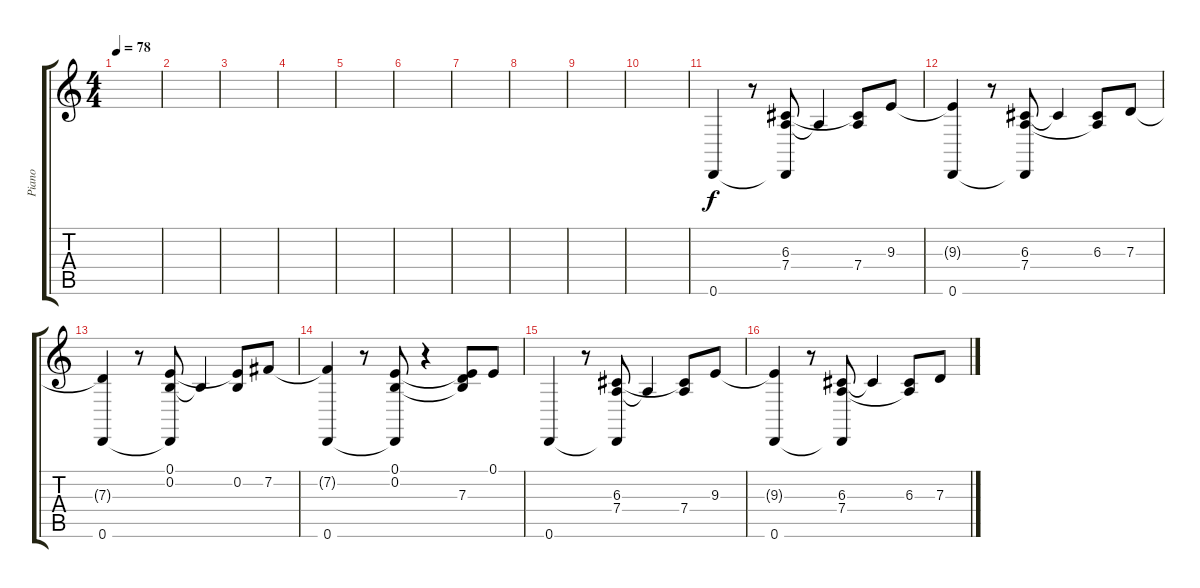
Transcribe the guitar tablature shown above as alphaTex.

\track ("Piano" "Piano") {instrument brightacousticpiano}
\staff {score tabs}
\tuning (E4 B3 G3 D3 A2 D2) {hide}
\ts (4 4)
\tempo 78
\clef g2
\ks c
|
|
|
|
|
|
|
|
|
|
0.6.4 r.8 (6.3 7.4 0.6{t}).8 7.4{t}.4 (6.3{t} 7.4).8 9.3.8 |
(9.3{t} 0.6).4 r.8 (6.3 7.4 0.6{t}).8 6.3{t}.4 (6.3 7.4{t}).8 7.3.8 |
(7.3{t} 0.6).4 r.8 (0.1 0.2 0.6{t}).8 0.2{t}.4 (0.1{t} 0.2).8 7.2.8 |
(7.2{t} 0.6).4 r.8 (0.1 0.2 0.6{t}).8 r.4 (0.1{t} 0.2{t} 7.3).8 0.1.8 |
0.6.4 r.8 (6.3 7.4 0.6{t}).8 7.4{t}.4 (6.3{t} 7.4).8 9.3.8 |
(9.3{t} 0.6).4 r.8 (6.3 7.4 0.6{t}).8 6.3{t}.4 (6.3 7.4{t}).8 7.3.8
